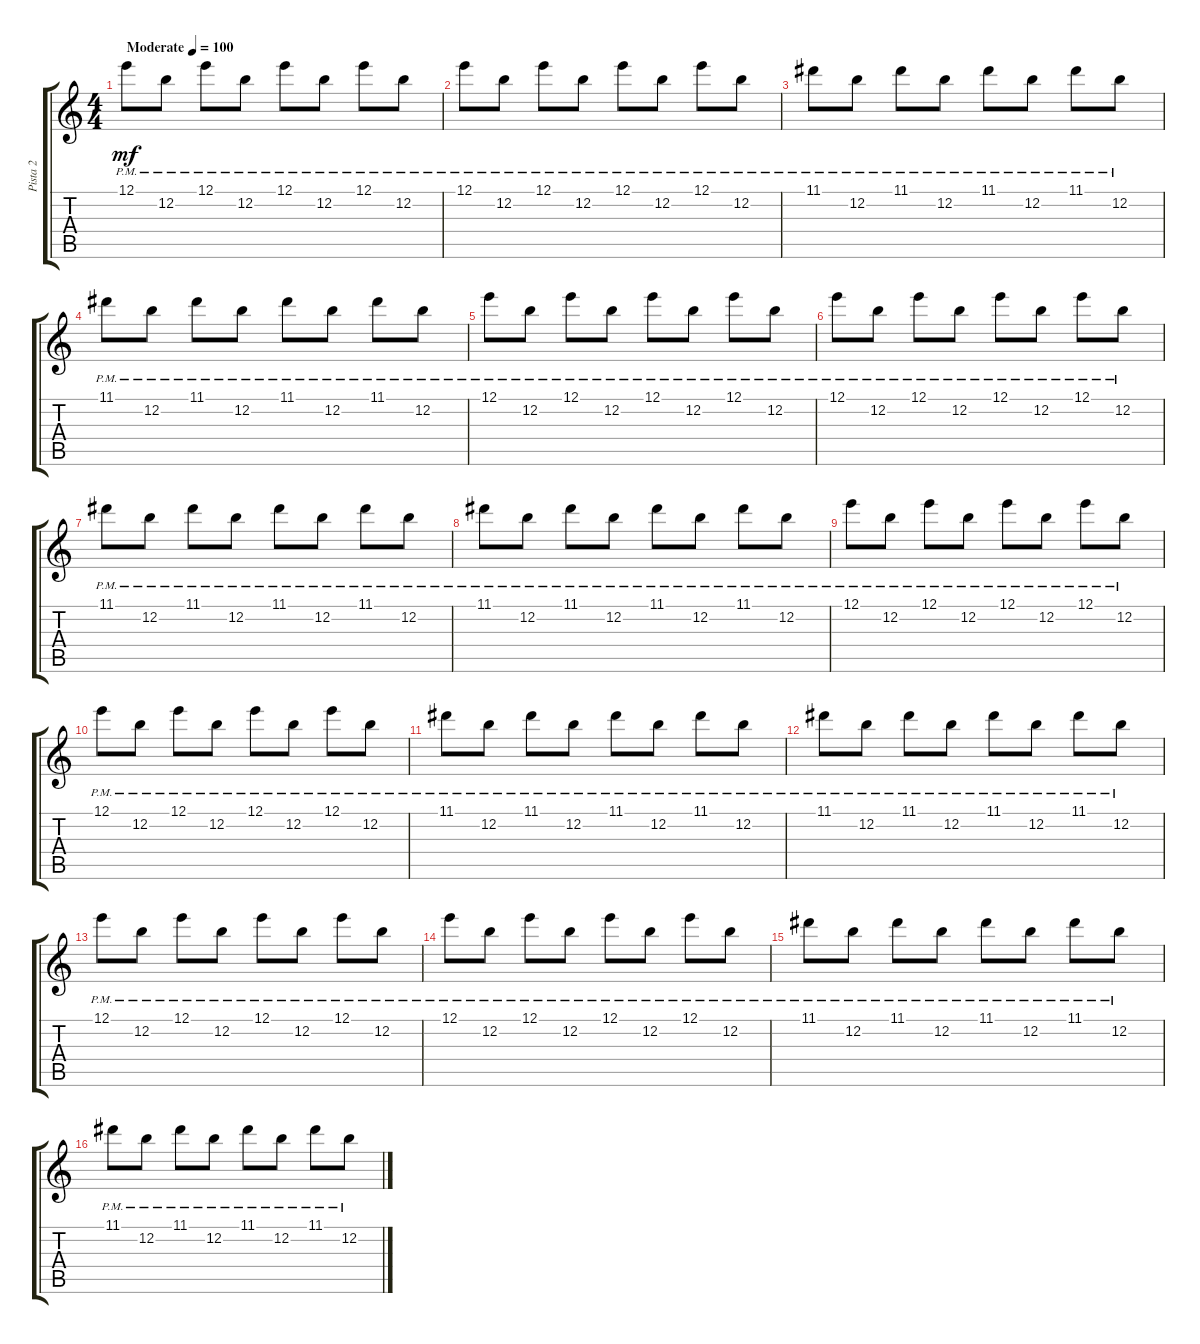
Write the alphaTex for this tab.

\track ("Pista 2" "Pista 2") {instrument overdrivenguitar}
\staff {score tabs}
\tuning (E4 B3 G3 D3 A2 E2) {hide}
\ts (4 4)
\tempo (100 "Moderate")
\tempo 150
\tempo (100 "Moderate")
\clef g2
\ks c
12.1{pm}.8{dy mf instrument overdrivenguitar} 12.2{pm}.8 12.1{pm}.8 12.2{pm}.8 12.1{pm}.8 12.2{pm}.8 12.1{pm}.8 12.2{pm}.8 |
12.1{pm}.8 12.2{pm}.8 12.1{pm}.8 12.2{pm}.8 12.1{pm}.8 12.2{pm}.8 12.1{pm}.8 12.2{pm}.8 |
11.1{pm}.8 12.2{pm}.8 11.1{pm}.8 12.2{pm}.8 11.1{pm}.8 12.2{pm}.8 11.1{pm}.8 12.2{pm}.8 |
11.1{pm}.8 12.2{pm}.8 11.1{pm}.8 12.2{pm}.8 11.1{pm}.8 12.2{pm}.8 11.1{pm}.8 12.2{pm}.8 |
12.1{pm}.8 12.2{pm}.8 12.1{pm}.8 12.2{pm}.8 12.1{pm}.8 12.2{pm}.8 12.1{pm}.8 12.2{pm}.8 |
12.1{pm}.8 12.2{pm}.8 12.1{pm}.8 12.2{pm}.8 12.1{pm}.8 12.2{pm}.8 12.1{pm}.8 12.2{pm}.8 |
11.1{pm}.8 12.2{pm}.8 11.1{pm}.8 12.2{pm}.8 11.1{pm}.8 12.2{pm}.8 11.1{pm}.8 12.2{pm}.8 |
11.1{pm}.8 12.2{pm}.8 11.1{pm}.8 12.2{pm}.8 11.1{pm}.8 12.2{pm}.8 11.1{pm}.8 12.2{pm}.8 |
12.1{pm}.8 12.2{pm}.8 12.1{pm}.8 12.2{pm}.8 12.1{pm}.8 12.2{pm}.8 12.1{pm}.8 12.2{pm}.8 |
12.1{pm}.8 12.2{pm}.8 12.1{pm}.8 12.2{pm}.8 12.1{pm}.8 12.2{pm}.8 12.1{pm}.8 12.2{pm}.8 |
11.1{pm}.8 12.2{pm}.8 11.1{pm}.8 12.2{pm}.8 11.1{pm}.8 12.2{pm}.8 11.1{pm}.8 12.2{pm}.8 |
11.1{pm}.8 12.2{pm}.8 11.1{pm}.8 12.2{pm}.8 11.1{pm}.8 12.2{pm}.8 11.1{pm}.8 12.2{pm}.8 |
12.1{pm}.8 12.2{pm}.8 12.1{pm}.8 12.2{pm}.8 12.1{pm}.8 12.2{pm}.8 12.1{pm}.8 12.2{pm}.8 |
12.1{pm}.8 12.2{pm}.8 12.1{pm}.8 12.2{pm}.8 12.1{pm}.8 12.2{pm}.8 12.1{pm}.8 12.2{pm}.8 |
11.1{pm}.8 12.2{pm}.8 11.1{pm}.8 12.2{pm}.8 11.1{pm}.8 12.2{pm}.8 11.1{pm}.8 12.2{pm}.8 |
11.1{pm}.8 12.2{pm}.8 11.1{pm}.8 12.2{pm}.8 11.1{pm}.8 12.2{pm}.8 11.1{pm}.8 12.2{pm}.8
